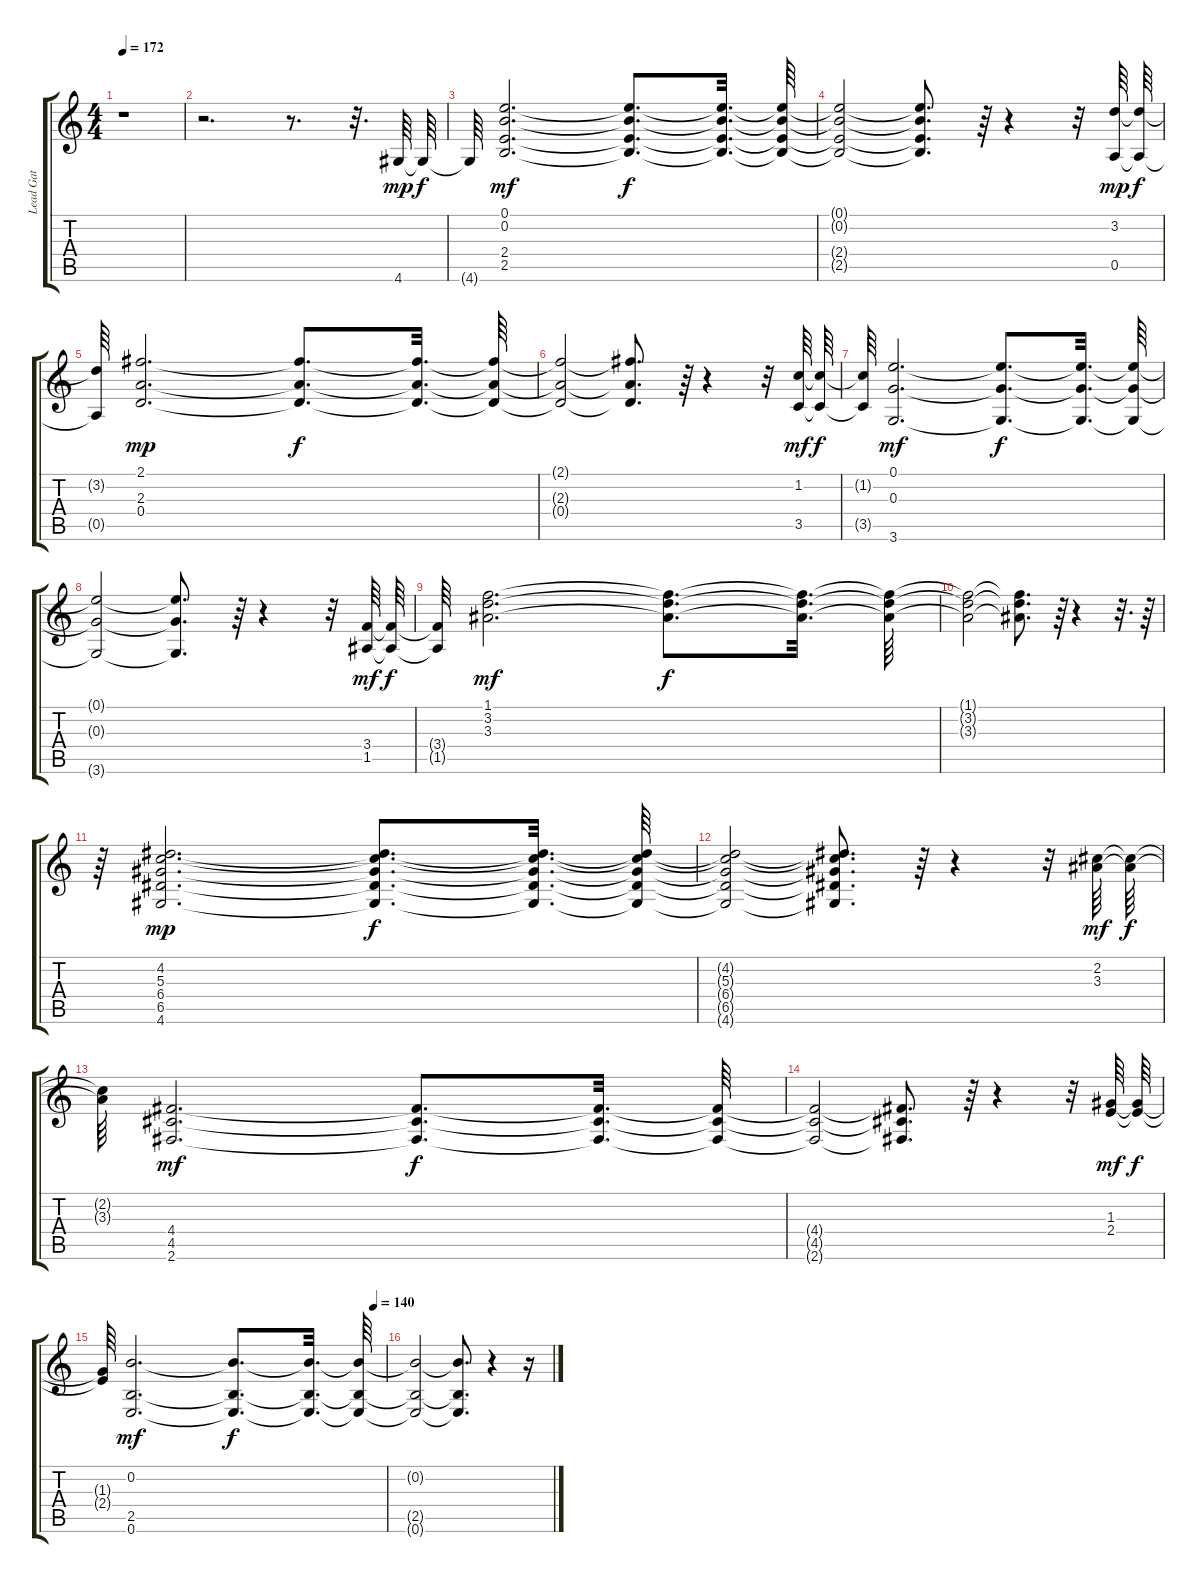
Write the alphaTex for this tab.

\track ("Lead Gat" "Lead Gat") {instrument overdrivenguitar}
\staff {score tabs}
\tuning (E4 B3 G3 D3 A2 E2) {hide}
\ts (4 4)
\tempo 172
\clef g2
\ks c
r.1{dy ff} |
r.2{d} r.8{d} r.32{d} 4.6.64{dy mp} 4.6{t}.64{dy f} |
4.6{t}.64 (0.1 0.2 2.4 2.5).2{d dy mf} (0.1{t} 0.2{t} 2.4{t} 2.5{t}).8{d dy f} (0.1{t} 0.2{t} 2.4{t} 2.5{t}).32{d} (0.1{t} 0.2{t} 2.4{t} 2.5{t}).64 |
(0.1{t} 0.2{t} 2.4{t} 2.5{t}).2 (0.1{t} 0.2{t} 2.4{t} 2.5{t}).8{d} r.64 r.4 r.32 (3.2 0.5).64{dy mp} (3.2{t} 0.5{t}).64{dy f} |
(3.2{t} 0.5{t}).64 (2.1 2.3 0.4).2{d dy mp} (2.1{t} 2.3{t} 0.4{t}).8{d dy f} (2.1{t} 2.3{t} 0.4{t}).32{d} (2.1{t} 2.3{t} 0.4{t}).64 |
(2.1{t} 2.3{t} 0.4{t}).2 (2.1{t} 2.3{t} 0.4{t}).8{d} r.64 r.4 r.32 (1.2 3.5).64{dy mf} (1.2{t} 3.5{t}).64{dy f} |
(1.2{t} 3.5{t}).64 (0.1 0.3 3.6).2{d dy mf} (0.1{t} 0.3{t} 3.6{t}).8{d dy f} (0.1{t} 0.3{t} 3.6{t}).32{d} (0.1{t} 0.3{t} 3.6{t}).64 |
(0.1{t} 0.3{t} 3.6{t}).2 (0.1{t} 0.3{t} 3.6{t}).8{d} r.64 r.4 r.32 (3.4 1.5).64{dy mf} (3.4{t} 1.5{t}).64{dy f} |
(3.4{t} 1.5{t}).64 (1.1 3.2 3.3).2{d dy mf} (1.1{t} 3.2{t} 3.3{t}).8{d dy f} (1.1{t} 3.2{t} 3.3{t}).32{d} (1.1{t} 3.2{t} 3.3{t}).64 |
(1.1{t} 3.2{t} 3.3{t}).2 (1.1{t} 3.2{t} 3.3{t}).8{d} r.64 r.4 r.32{d} r.64 |
r.64 (4.2 5.3 6.4 6.5 4.6).2{d dy mp} (4.2{t} 5.3{t} 6.4{t} 6.5{t} 4.6{t}).8{d dy f} (4.2{t} 5.3{t} 6.4{t} 6.5{t} 4.6{t}).32{d} (4.2{t} 5.3{t} 6.4{t} 6.5{t} 4.6{t}).64 |
(4.2{t} 5.3{t} 6.4{t} 6.5{t} 4.6{t}).2 (4.2{t} 5.3{t} 6.4{t} 6.5{t} 4.6{t}).8{d} r.64 r.4 r.32 (2.2 3.3).64{dy mf} (2.2{t} 3.3{t}).64{dy f} |
(2.2{t} 3.3{t}).64 (4.4 4.5 2.6).2{d dy mf} (4.4{t} 4.5{t} 2.6{t}).8{d dy f} (4.4{t} 4.5{t} 2.6{t}).32{d} (4.4{t} 4.5{t} 2.6{t}).64 |
(4.4{t} 4.5{t} 2.6{t}).2 (4.4{t} 4.5{t} 2.6{t}).8{d} r.64 r.4 r.32 (1.3 2.4).64{dy mf} (1.3{t} 2.4{t}).64{dy f} |
\tempo (140 0.9583333333333334)
(1.3{t} 2.4{t}).64 (0.2 2.5 0.6).2{d dy mf} (0.2{t} 2.5{t} 0.6{t}).8{d dy f} (0.2{t} 2.5{t} 0.6{t}).32{d} (0.2{t} 2.5{t} 0.6{t}).64 |
(0.2{t} 2.5{t} 0.6{t}).2 (0.2{t} 2.5{t} 0.6{t}).8{d} r.4 r.16
